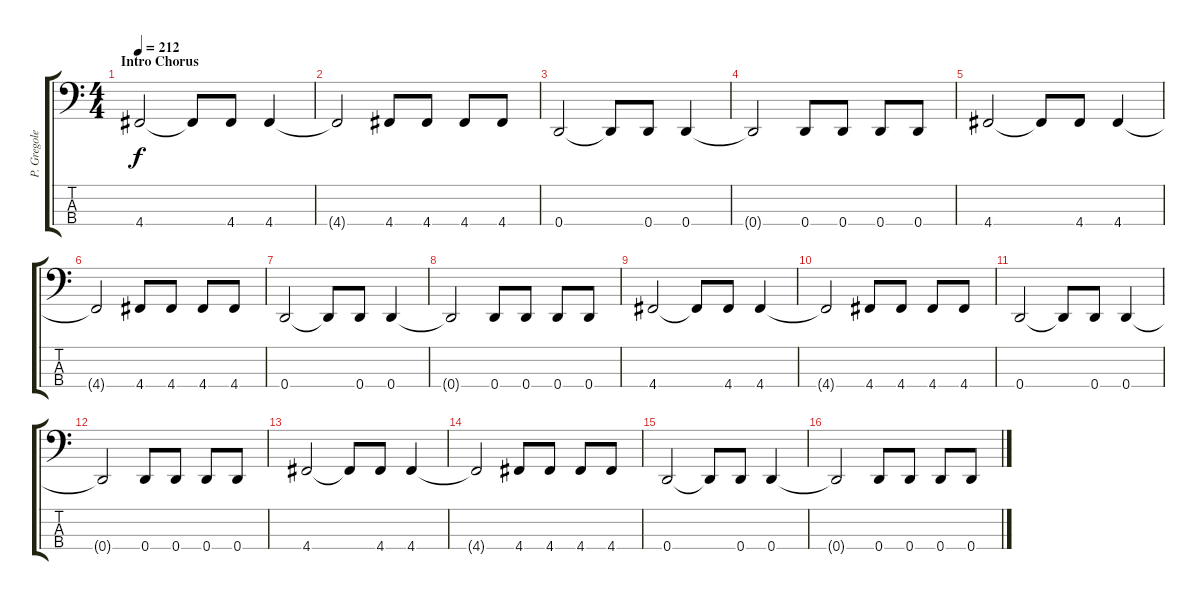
\track ("P. Gregoletto" "P. Gregole") {instrument electricbassfinger}
\staff {score tabs}
\tuning (G2 D2 A1 D1) {hide}
\ts (4 4)
\section ("" "Intro Chorus")
\tempo 212
\clef f4
\ks c
4.4.2{dy f instrument electricbassfinger} 4.4{t}.8 4.4.8 4.4.4 |
4.4{t}.2 4.4.8 4.4.8 4.4.8 4.4.8 |
0.4.2 0.4{t}.8 0.4.8 0.4.4 |
0.4{t}.2 0.4.8 0.4.8 0.4.8 0.4.8 |
4.4.2 4.4{t}.8 4.4.8 4.4.4 |
4.4{t}.2 4.4.8 4.4.8 4.4.8 4.4.8 |
0.4.2 0.4{t}.8 0.4.8 0.4.4 |
0.4{t}.2 0.4.8 0.4.8 0.4.8 0.4.8 |
4.4.2 4.4{t}.8 4.4.8 4.4.4 |
4.4{t}.2 4.4.8 4.4.8 4.4.8 4.4.8 |
0.4.2 0.4{t}.8 0.4.8 0.4.4 |
0.4{t}.2 0.4.8 0.4.8 0.4.8 0.4.8 |
4.4.2 4.4{t}.8 4.4.8 4.4.4 |
4.4{t}.2 4.4.8 4.4.8 4.4.8 4.4.8 |
0.4.2 0.4{t}.8 0.4.8 0.4.4 |
0.4{t}.2 0.4.8 0.4.8 0.4.8 0.4.8
